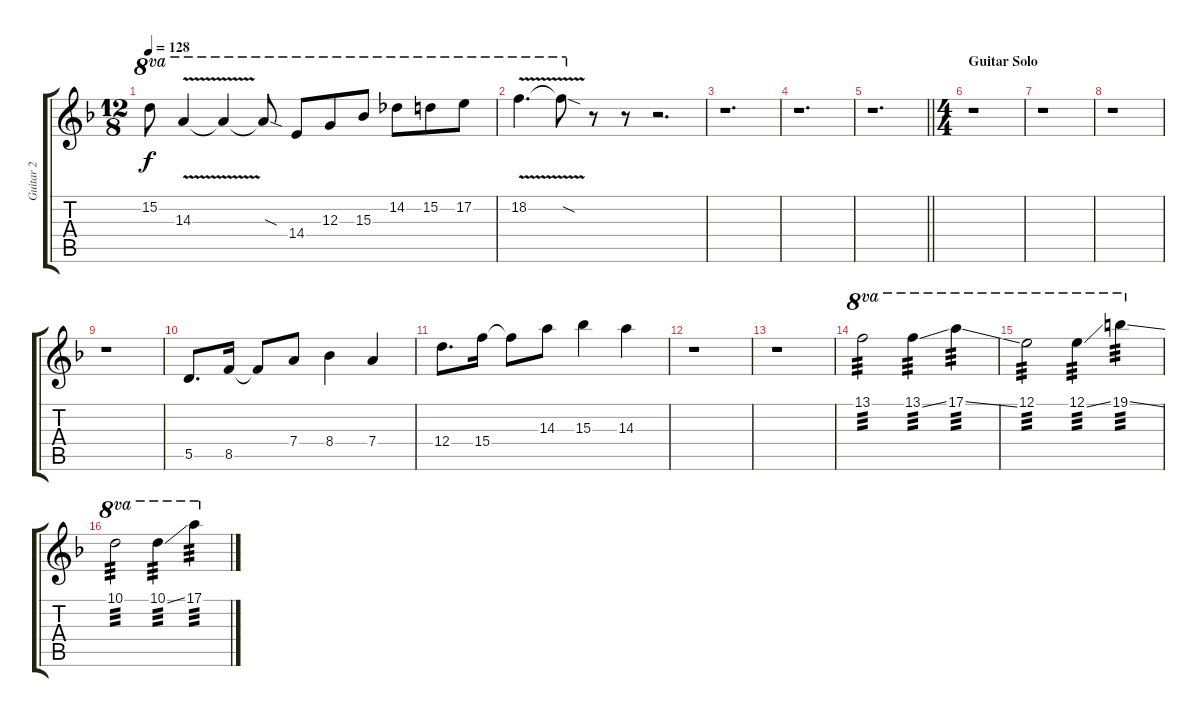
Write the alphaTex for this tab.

\track ("Guitar 2" "Guitar 2") {instrument distortionguitar}
\staff {score tabs}
\tuning (E4 B3 G3 D3 A2 D2) {hide}
\ts (12 8)
\tempo 128
\clef g2
\ks dminor
15.2.8{ot 8va dy f} 14.3{v}.4{ot 8va} 14.3{t}.4{ot 8va} 14.3{sod t}.8{ot 8va} 14.4.8{ot 8va} 12.3.8{ot 8va} 15.3.8{ot 8va} 14.2.8{ot 8va} 15.2.8{ot 8va} 17.2.8{ot 8va} |
18.2{v}.4{d ot 8va} 18.2{sod t}.8{ot 8va} r.8 r.8 r.2{d} |
r.1{d} |
r.1{d} |
\barLineRight lightlight
r.1{d} |
\ts (4 4)
\section ("" "Guitar Solo")
r.1 |
r.1 |
r.1 |
r.1 |
5.5.8{d} 8.5.16 8.5{t}.8 7.4.8 8.4.4 7.4.4 |
12.4.8{d} 15.4.16 15.4{t}.8 14.3.8 15.3.4 14.3.4 |
r.1 |
r.1 |
13.1.2{ot 8va tp 3} 13.1{ss}.4{ot 8va tp 3} 17.1{ss}.4{ot 8va tp 3} |
12.1.2{ot 8va tp 3} 12.1{ss}.4{ot 8va tp 3} 19.1{ss}.4{ot 8va tp 3} |
10.1.2{ot 8va tp 3} 10.1{ss}.4{ot 8va tp 3} 17.1{ss}.4{ot 8va tp 3}
